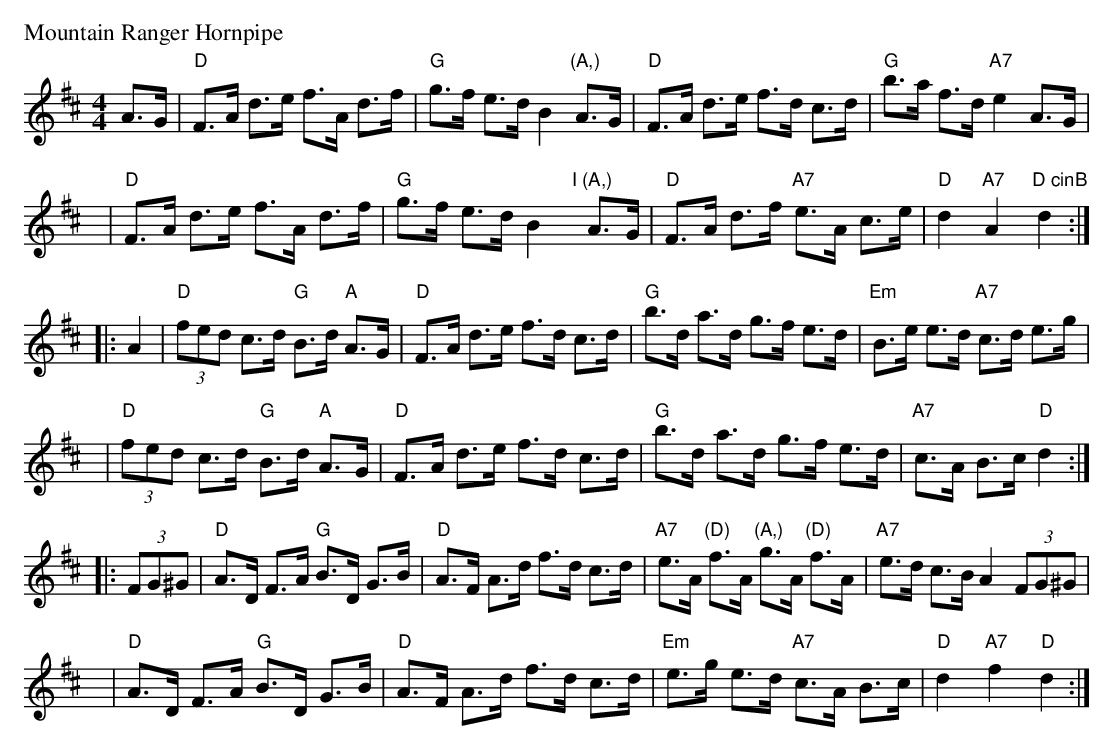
X:1
P: Mountain Ranger Hornpipe
M: 4/4
L: 1/8
K: D
A>G \
| "D"F>A d>e f>A d>f | "G"g>f e>d B2 "(A,)"A>G \
| "D"F>A d>e f>d c>d | "G"b>a f>d "A7"e2 A>G |
y6\
| "D"F>A d>e f>A d>f | "G"g>f e>d B2 "I"[|] "(A,)"A>G \
| "D"F>A d>f "A7"e>A c>e | "D"d2 "A7"A2 "D cinB"d2 :|
|: A2 \
| "D"(3fed c>d "G"B>d "A"A>G | "D"F>A d>e f>d c>d \
| "G"b>d a>d g>f e>d | "Em"B>e e>d "A7"c>d e>g |
y4\
| "D"(3fed c>d "G"B>d "A"A>G | "D"F>A d>e f>d c>d \
| "G"b>d a>d g>f e>d | "A7"c>A B>c "D"d2 :|
|: (3FG^G \
| "D"A>D F>A "G"B>D G>B | "D"A>F A>d f>d c>d \
| "A7"e>A "(D)"f>A "(A,)"g>A "(D)"f>A | "A7"e>d c>B A2 (3FG^G |
y8\
| "D"A>D F>A "G"B>D G>B | "D"A>F A>d f>d c>d \
| "Em"e>g e>d "A7"c>A B>c | "D"d2 "A7"f2 "D"d2 :|
